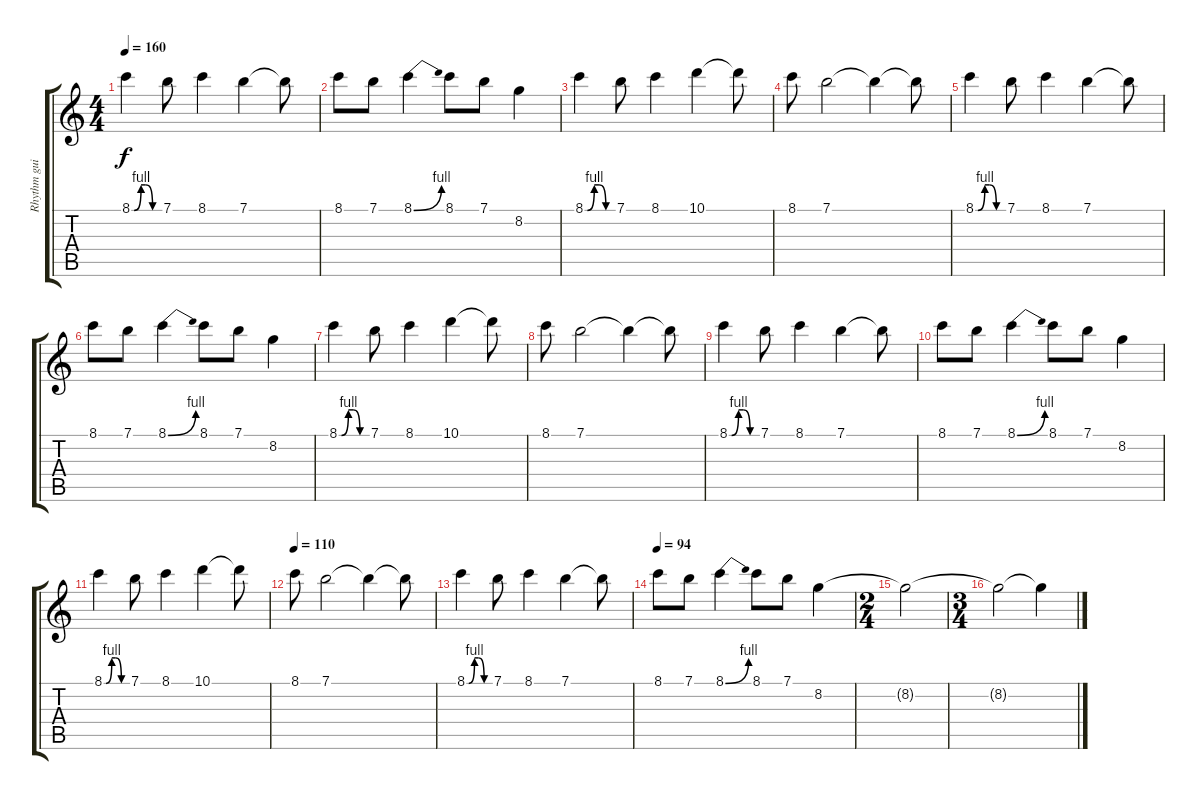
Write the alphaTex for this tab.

\track ("Rhythm guitar" "Rhythm gui") {instrument distortionguitar}
\staff {score tabs}
\tuning (E4 B3 G3 D3 A2 E2) {hide}
\ts (4 4)
\tempo 160
\clef g2
\ks c
8.1{be (custom 0 0 5 0 20 4 30 4 45 0 60 0)}.4{dy f} 7.1.8 8.1.4 7.1.4 7.1{t}.8 |
8.1.8 7.1.8 8.1{be (bend 0 0 60 4)}.4 8.1.8 7.1.8 8.2.4 |
8.1{be (custom 0 0 5 0 20 4 30 4 45 0 60 0)}.4 7.1.8 8.1.4 10.1.4 10.1{t}.8 |
8.1.8 7.1.2 7.1{t}.4 7.1{t}.8 |
8.1{be (custom 0 0 5 0 20 4 30 4 45 0 60 0)}.4 7.1.8 8.1.4 7.1.4 7.1{t}.8 |
8.1.8 7.1.8 8.1{be (bend 0 0 60 4)}.4 8.1.8 7.1.8 8.2.4 |
8.1{be (custom 0 0 5 0 20 4 30 4 45 0 60 0)}.4 7.1.8 8.1.4 10.1.4 10.1{t}.8 |
8.1.8 7.1.2 7.1{t}.4 7.1{t}.8 |
8.1{be (custom 0 0 5 0 20 4 30 4 45 0 60 0)}.4 7.1.8 8.1.4 7.1.4 7.1{t}.8 |
8.1.8 7.1.8 8.1{be (bend 0 0 60 4)}.4 8.1.8 7.1.8 8.2.4 |
8.1{be (custom 0 0 5 0 20 4 30 4 45 0 60 0)}.4 7.1.8 8.1.4 10.1.4 10.1{t}.8 |
\tempo 110
8.1.8 7.1.2 7.1{t}.4 7.1{t}.8 |
8.1{be (custom 0 0 5 0 20 4 30 4 45 0 60 0)}.4 7.1.8 8.1.4 7.1.4 7.1{t}.8 |
\tempo 94
8.1.8 7.1.8 8.1{be (bend 0 0 60 4)}.4 8.1.8 7.1.8 8.2.4 |
\ts (2 4)
8.2{t}.2 |
\ts (3 4)
8.2{t}.2 8.2{t}.4
